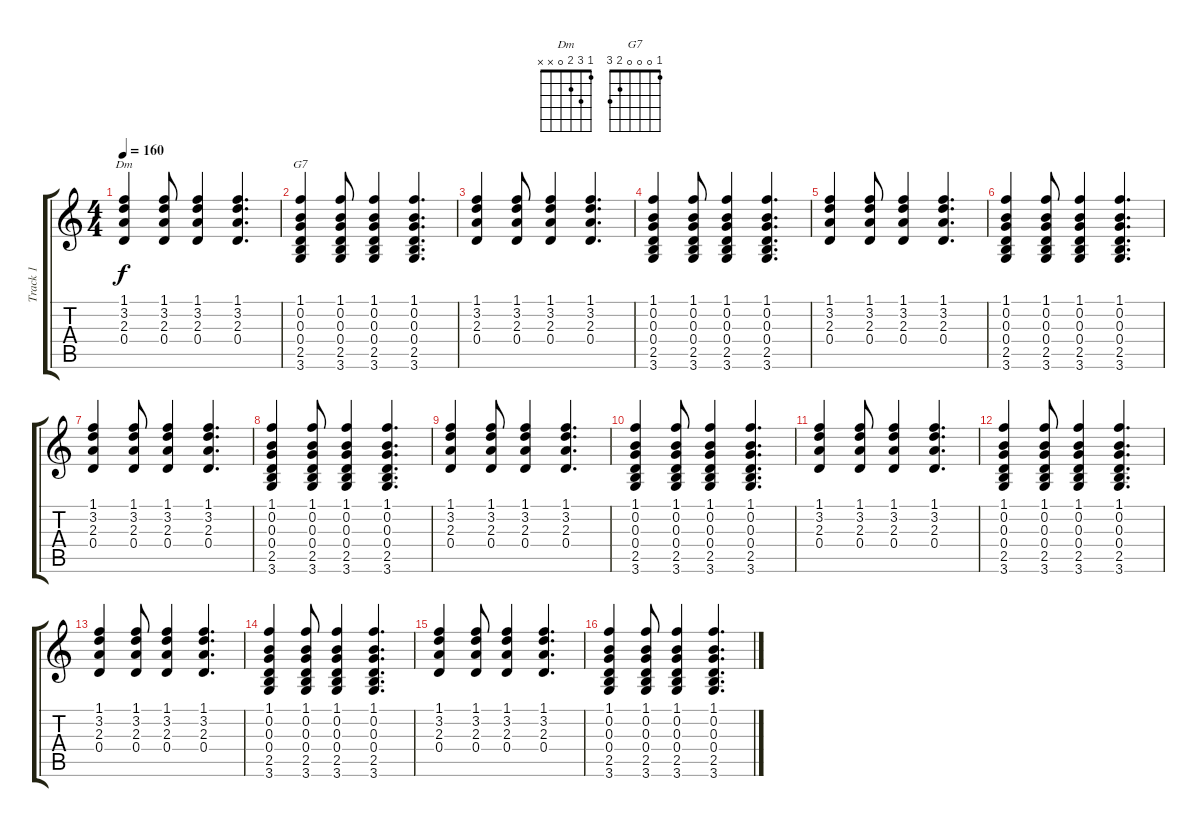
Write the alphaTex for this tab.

\track ("Track 1" "Track 1") {instrument acousticguitarnylon}
\staff {score tabs}
\tuning (E4 B3 G3 D3 A2 E2) {hide}
\chord ("Dm" 1 3 2 0 x x)
\chord ("G7" 1 0 0 0 2 3)
\ts (4 4)
\tempo 160
\clef g2
\ks c
(1.1 3.2 2.3 0.4).4{ch "Dm" dy f} (1.1 3.2 2.3 0.4).8 (1.1 3.2 2.3 0.4).4 (1.1 3.2 2.3 0.4).4{d} |
(1.1 0.2 0.3 0.4 2.5 3.6).4{ch "G7"} (1.1 0.2 0.3 0.4 2.5 3.6).8 (1.1 0.2 0.3 0.4 2.5 3.6).4 (1.1 0.2 0.3 0.4 2.5 3.6).4{d} |
(1.1 3.2 2.3 0.4).4 (1.1 3.2 2.3 0.4).8 (1.1 3.2 2.3 0.4).4 (1.1 3.2 2.3 0.4).4{d} |
(1.1 0.2 0.3 0.4 2.5 3.6).4 (1.1 0.2 0.3 0.4 2.5 3.6).8 (1.1 0.2 0.3 0.4 2.5 3.6).4 (1.1 0.2 0.3 0.4 2.5 3.6).4{d} |
(1.1 3.2 2.3 0.4).4 (1.1 3.2 2.3 0.4).8 (1.1 3.2 2.3 0.4).4 (1.1 3.2 2.3 0.4).4{d} |
(1.1 0.2 0.3 0.4 2.5 3.6).4 (1.1 0.2 0.3 0.4 2.5 3.6).8 (1.1 0.2 0.3 0.4 2.5 3.6).4 (1.1 0.2 0.3 0.4 2.5 3.6).4{d} |
(1.1 3.2 2.3 0.4).4 (1.1 3.2 2.3 0.4).8 (1.1 3.2 2.3 0.4).4 (1.1 3.2 2.3 0.4).4{d} |
(1.1 0.2 0.3 0.4 2.5 3.6).4 (1.1 0.2 0.3 0.4 2.5 3.6).8 (1.1 0.2 0.3 0.4 2.5 3.6).4 (1.1 0.2 0.3 0.4 2.5 3.6).4{d} |
(1.1 3.2 2.3 0.4).4 (1.1 3.2 2.3 0.4).8 (1.1 3.2 2.3 0.4).4 (1.1 3.2 2.3 0.4).4{d} |
(1.1 0.2 0.3 0.4 2.5 3.6).4 (1.1 0.2 0.3 0.4 2.5 3.6).8 (1.1 0.2 0.3 0.4 2.5 3.6).4 (1.1 0.2 0.3 0.4 2.5 3.6).4{d} |
(1.1 3.2 2.3 0.4).4 (1.1 3.2 2.3 0.4).8 (1.1 3.2 2.3 0.4).4 (1.1 3.2 2.3 0.4).4{d} |
(1.1 0.2 0.3 0.4 2.5 3.6).4 (1.1 0.2 0.3 0.4 2.5 3.6).8 (1.1 0.2 0.3 0.4 2.5 3.6).4 (1.1 0.2 0.3 0.4 2.5 3.6).4{d} |
(1.1 3.2 2.3 0.4).4 (1.1 3.2 2.3 0.4).8 (1.1 3.2 2.3 0.4).4 (1.1 3.2 2.3 0.4).4{d} |
(1.1 0.2 0.3 0.4 2.5 3.6).4 (1.1 0.2 0.3 0.4 2.5 3.6).8 (1.1 0.2 0.3 0.4 2.5 3.6).4 (1.1 0.2 0.3 0.4 2.5 3.6).4{d} |
(1.1 3.2 2.3 0.4).4 (1.1 3.2 2.3 0.4).8 (1.1 3.2 2.3 0.4).4 (1.1 3.2 2.3 0.4).4{d} |
(1.1 0.2 0.3 0.4 2.5 3.6).4 (1.1 0.2 0.3 0.4 2.5 3.6).8 (1.1 0.2 0.3 0.4 2.5 3.6).4 (1.1 0.2 0.3 0.4 2.5 3.6).4{d}
